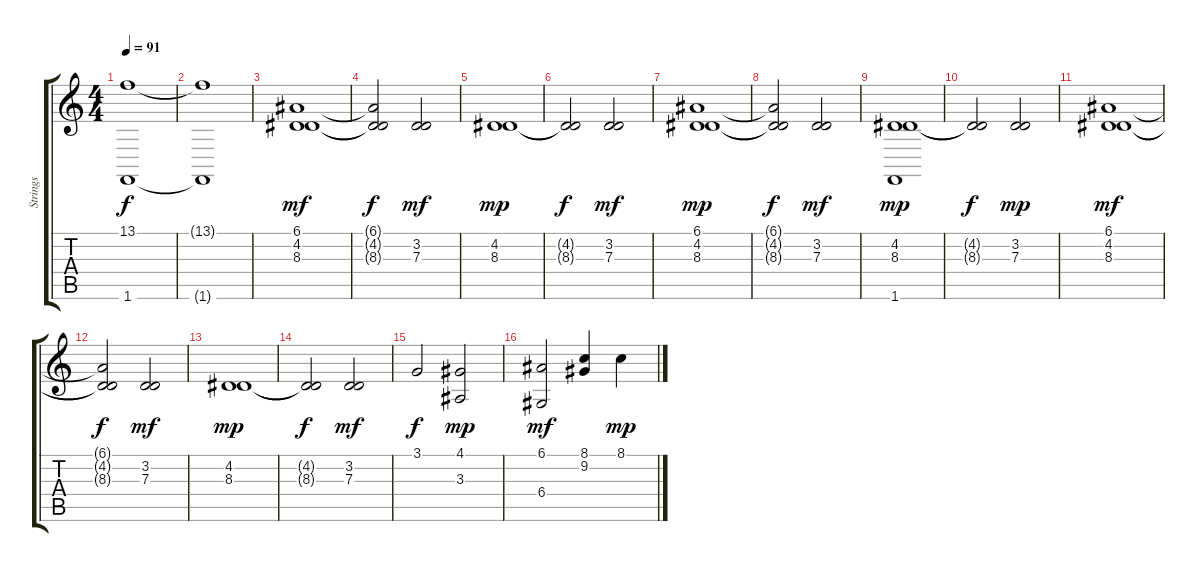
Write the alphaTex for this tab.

\track ("Strings" "Strings") {instrument stringensemble2}
\staff {score tabs}
\tuning (E4 B3 G3 D3 A2 E2) {hide}
\ts (4 4)
\tempo 91
\clef g2
\ks c
(13.1{t} 1.6{t}).1{dy f} |
(13.1{t} 1.6{t}).1 |
(6.1 4.2 8.3).1{dy mf} |
(6.1{t} 4.2{t} 8.3{t}).2{dy f} (3.2 7.3).2{dy mf} |
(4.2 8.3).1{dy mp} |
(4.2{t} 8.3{t}).2{dy f} (3.2 7.3).2{dy mf} |
(6.1 4.2 8.3).1{dy mp} |
(6.1{t} 4.2{t} 8.3{t}).2{dy f} (3.2 7.3).2{dy mf} |
(4.2 8.3 1.6).1{dy mp} |
(4.2{t} 8.3{t}).2{dy f} (3.2 7.3).2{dy mp} |
(6.1 4.2 8.3).1{dy mf} |
(6.1{t} 4.2{t} 8.3{t}).2{dy f} (3.2 7.3).2{dy mf} |
(4.2 8.3).1{dy mp} |
(4.2{t} 8.3{t}).2{dy f} (3.2 7.3).2{dy mf} |
3.1.2{dy f} (4.1 3.3).2{dy mp} |
(6.1 6.4).2{dy mf} (8.1 9.2).4 8.1.4{dy mp}
